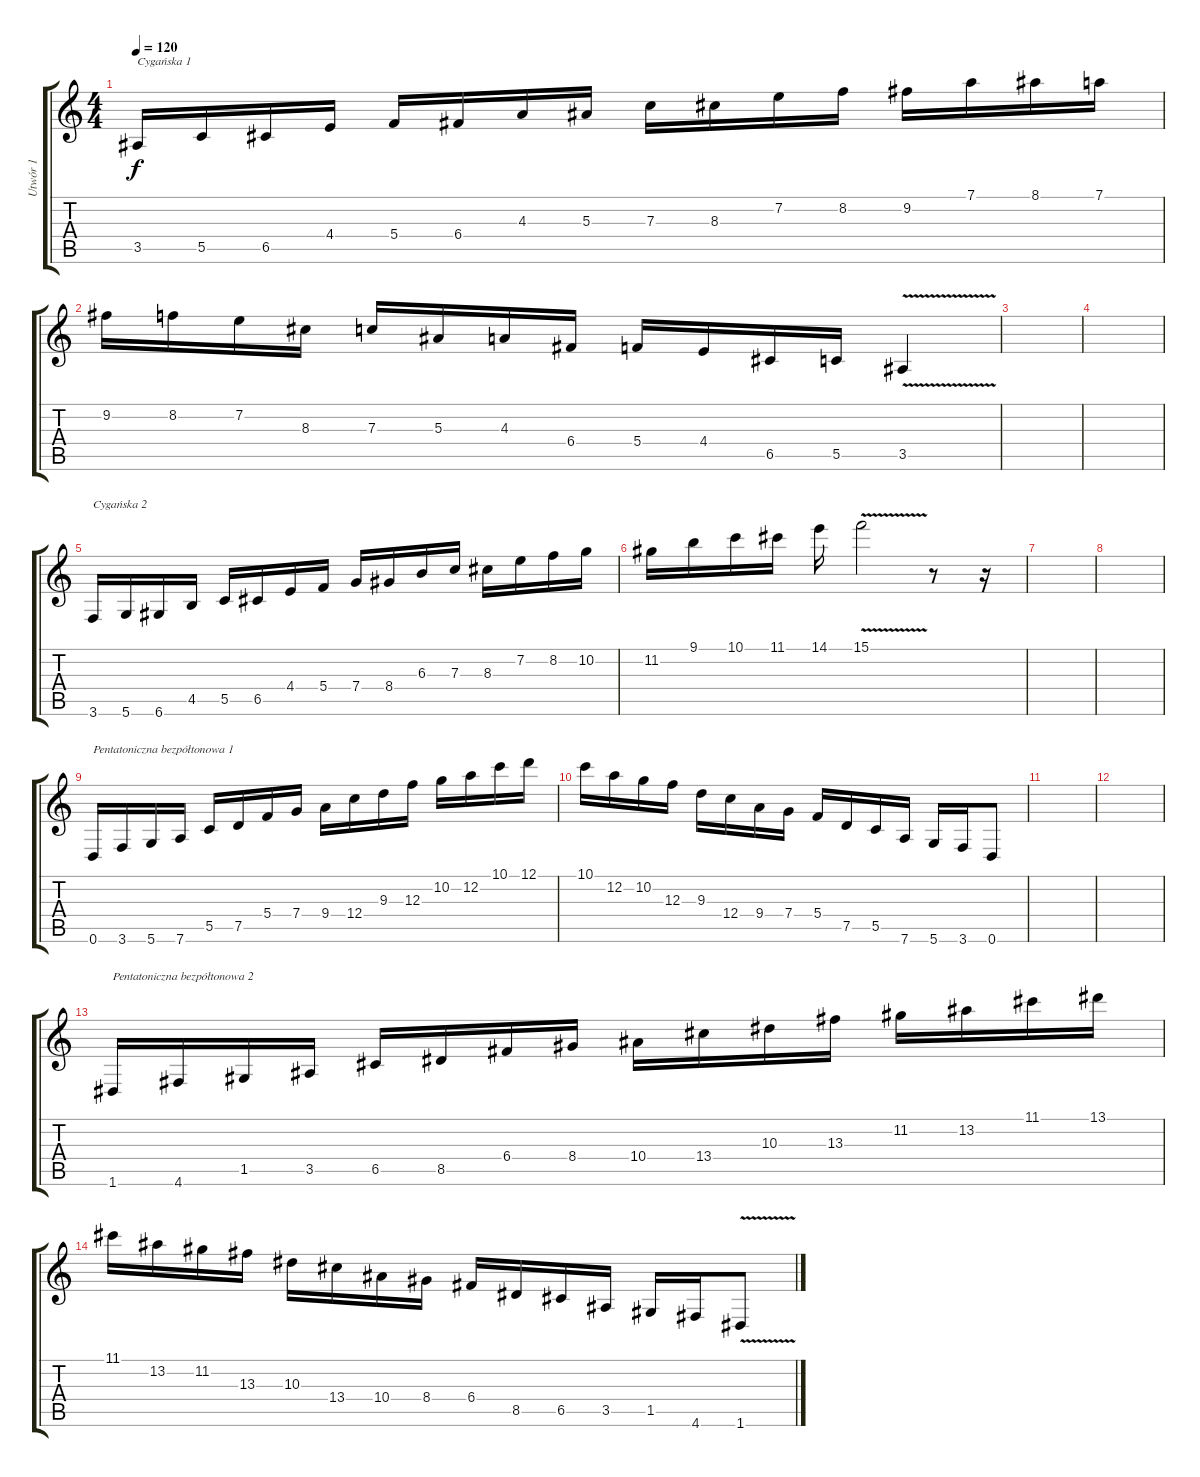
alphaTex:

\track ("Utwór 1" "Utwór 1") {instrument overdrivenguitar}
\staff {score tabs}
\tuning (D4 A3 F3 C3 G2 D2) {hide}
\ts (4 4)
\tempo 120
\clef g2
\ks c
3.5.16{txt "Cygańska 1" dy f instrument overdrivenguitar} 5.5.16 6.5.16 4.4.16 5.4.16 6.4.16 4.3.16 5.3.16 7.3.16 8.3.16 7.2.16 8.2.16 9.2.16 7.1.16 8.1.16 7.1.16 |
9.2.16 8.2.16 7.2.16 8.3.16 7.3.16 5.3.16 4.3.16 6.4.16 5.4.16 4.4.16 6.5.16 5.5.16 3.5{v}.4 |
|
|
3.6.16{txt "Cygańska 2"} 5.6.16 6.6.16 4.5.16 5.5.16 6.5.16 4.4.16 5.4.16 7.4.16 8.4.16 6.3.16 7.3.16 8.3.16 7.2.16 8.2.16 10.2.16 |
11.2.16 9.1.16 10.1.16 11.1.16 14.1.16 15.1{v}.2 r.8 r.16 |
|
|
0.6.16{txt "Pentatoniczna bezpółtonowa 1"} 3.6.16 5.6.16 7.6.16 5.5.16 7.5.16 5.4.16 7.4.16 9.4.16 12.4.16 9.3.16 12.3.16 10.2.16 12.2.16 10.1.16 12.1.16 |
10.1.16 12.2.16 10.2.16 12.3.16 9.3.16 12.4.16 9.4.16 7.4.16 5.4.16 7.5.16 5.5.16 7.6.16 5.6.16 3.6.16 0.6.8 |
|
|
1.6.16{txt "Pentatoniczna bezpółtonowa 2"} 4.6.16 1.5.16 3.5.16 6.5.16 8.5.16 6.4.16 8.4.16 10.4.16 13.4.16 10.3.16 13.3.16 11.2.16 13.2.16 11.1.16 13.1.16 |
11.1.16 13.2.16 11.2.16 13.3.16 10.3.16 13.4.16 10.4.16 8.4.16 6.4.16 8.5.16 6.5.16 3.5.16 1.5.16 4.6.16 1.6{v}.8
